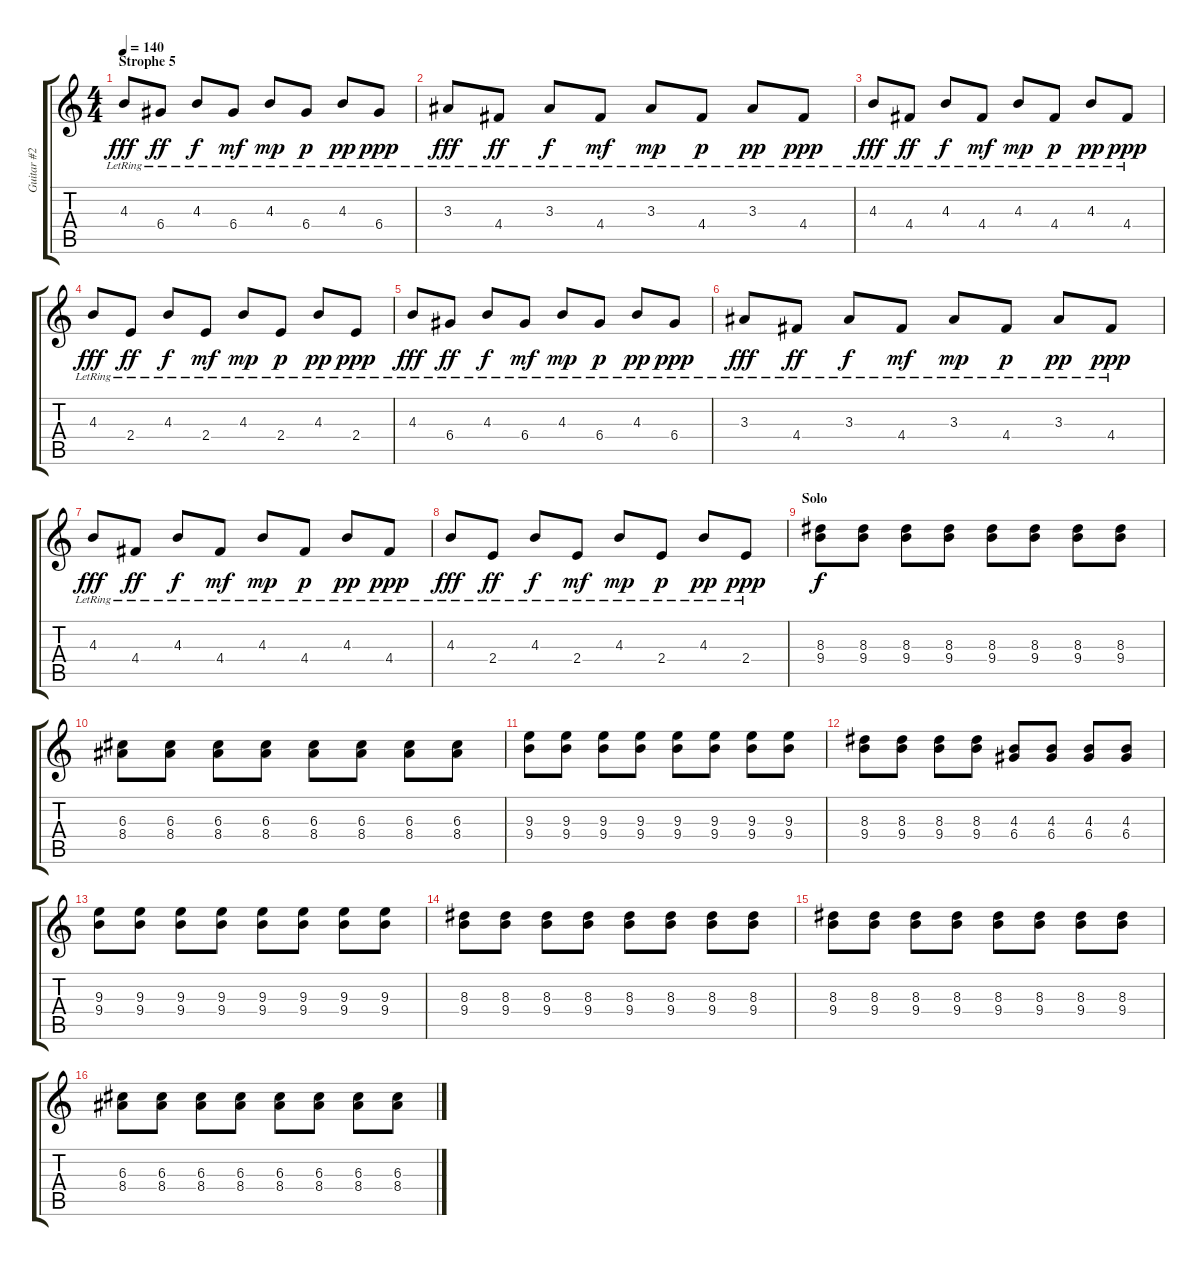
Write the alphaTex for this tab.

\track ("Guitar #2" "Guitar #2") {instrument distortionguitar}
\staff {score tabs}
\tuning (E4 B3 G3 D3 A2 E2) {hide}
\ts (4 4)
\section ("" "Strophe 5")
\tempo 140
\clef g2
\ks c
4.3{lr}.8{dy fff instrument electricguitarjazz} 6.4{lr}.8{dy ff} 4.3{lr}.8{dy f} 6.4{lr}.8{dy mf} 4.3{lr}.8{dy mp} 6.4{lr}.8{dy p} 4.3{lr}.8{dy pp} 6.4{lr}.8{dy ppp} |
3.3{lr}.8{dy fff} 4.4{lr}.8{dy ff} 3.3{lr}.8{dy f} 4.4{lr}.8{dy mf} 3.3{lr}.8{dy mp} 4.4{lr}.8{dy p} 3.3{lr}.8{dy pp} 4.4{lr}.8{dy ppp} |
4.3{lr}.8{dy fff} 4.4{lr}.8{dy ff} 4.3{lr}.8{dy f} 4.4{lr}.8{dy mf} 4.3{lr}.8{dy mp} 4.4{lr}.8{dy p} 4.3{lr}.8{dy pp} 4.4{lr}.8{dy ppp} |
4.3{lr}.8{dy fff} 2.4{lr}.8{dy ff} 4.3{lr}.8{dy f} 2.4{lr}.8{dy mf} 4.3{lr}.8{dy mp} 2.4{lr}.8{dy p} 4.3{lr}.8{dy pp} 2.4{lr}.8{dy ppp} |
4.3{lr}.8{dy fff} 6.4{lr}.8{dy ff} 4.3{lr}.8{dy f} 6.4{lr}.8{dy mf} 4.3{lr}.8{dy mp} 6.4{lr}.8{dy p} 4.3{lr}.8{dy pp} 6.4{lr}.8{dy ppp} |
3.3{lr}.8{dy fff} 4.4{lr}.8{dy ff} 3.3{lr}.8{dy f} 4.4{lr}.8{dy mf} 3.3{lr}.8{dy mp} 4.4{lr}.8{dy p} 3.3{lr}.8{dy pp} 4.4{lr}.8{dy ppp} |
4.3{lr}.8{dy fff} 4.4{lr}.8{dy ff} 4.3{lr}.8{dy f} 4.4{lr}.8{dy mf} 4.3{lr}.8{dy mp} 4.4{lr}.8{dy p} 4.3{lr}.8{dy pp} 4.4{lr}.8{dy ppp} |
4.3{lr}.8{dy fff} 2.4{lr}.8{dy ff} 4.3{lr}.8{dy f} 2.4{lr}.8{dy mf} 4.3{lr}.8{dy mp} 2.4{lr}.8{dy p} 4.3{lr}.8{dy pp} 2.4{lr}.8{dy ppp} |
\section ("" "Solo")
(8.3 9.4).8{dy f} (8.3 9.4).8 (8.3 9.4).8 (8.3 9.4).8 (8.3 9.4).8 (8.3 9.4).8 (8.3 9.4).8 (8.3 9.4).8 |
(6.3 8.4).8 (6.3 8.4).8 (6.3 8.4).8 (6.3 8.4).8 (6.3 8.4).8 (6.3 8.4).8 (6.3 8.4).8 (6.3 8.4).8 |
(9.3 9.4).8 (9.3 9.4).8 (9.3 9.4).8 (9.3 9.4).8 (9.3 9.4).8 (9.3 9.4).8 (9.3 9.4).8 (9.3 9.4).8 |
(8.3 9.4).8 (8.3 9.4).8 (8.3 9.4).8 (8.3 9.4).8 (4.3 6.4).8 (4.3 6.4).8 (4.3 6.4).8 (4.3 6.4).8 |
(9.3 9.4).8 (9.3 9.4).8 (9.3 9.4).8 (9.3 9.4).8 (9.3 9.4).8 (9.3 9.4).8 (9.3 9.4).8 (9.3 9.4).8 |
(8.3 9.4).8 (8.3 9.4).8 (8.3 9.4).8 (8.3 9.4).8 (8.3 9.4).8 (8.3 9.4).8 (8.3 9.4).8 (8.3 9.4).8 |
(8.3 9.4).8 (8.3 9.4).8 (8.3 9.4).8 (8.3 9.4).8 (8.3 9.4).8 (8.3 9.4).8 (8.3 9.4).8 (8.3 9.4).8 |
(6.3 8.4).8 (6.3 8.4).8 (6.3 8.4).8 (6.3 8.4).8 (6.3 8.4).8 (6.3 8.4).8 (6.3 8.4).8 (6.3 8.4).8
